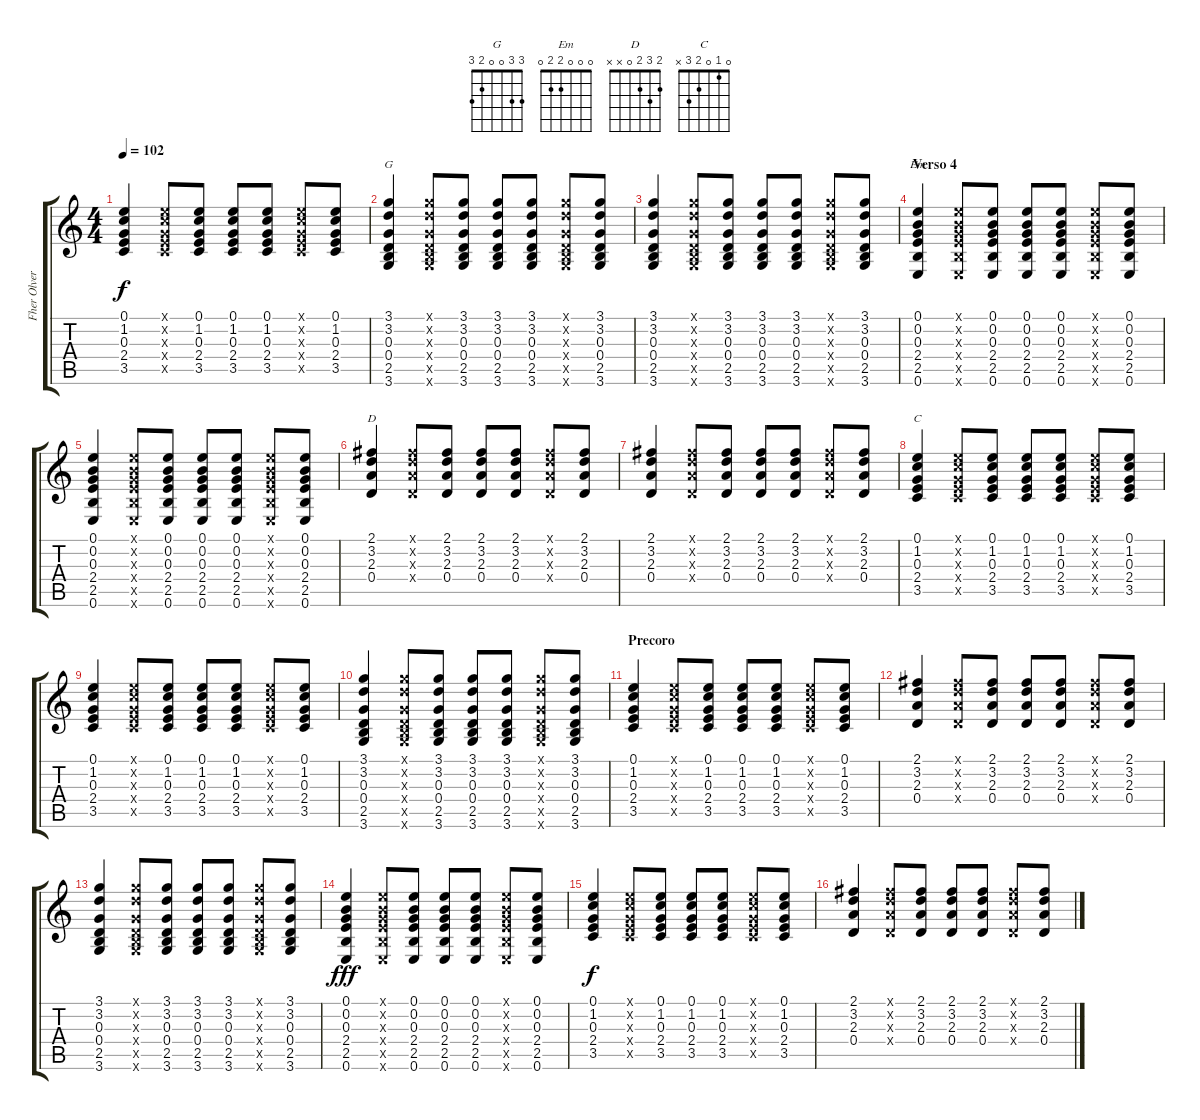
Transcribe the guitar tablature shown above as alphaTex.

\track ("Fher Olvera" "Fher Olver") {instrument acousticguitarnylon}
\staff {score tabs}
\tuning (E4 B3 G3 D3 A2 E2) {hide}
\chord ("G" 3 3 0 0 2 3)
\chord ("Em" 0 0 0 2 2 0)
\chord ("D" 2 3 2 0 x x)
\chord ("C" 0 1 0 2 3 x)
\ts (4 4)
\tempo 102
\clef g2
\ks c
(0.1 1.2 0.3 2.4 3.5).4{dy f} (0.1{x} 1.2{x} 0.3{x} 2.4{x} 3.5{x}).8 (0.1 1.2 0.3 2.4 3.5).8 (0.1 1.2 0.3 2.4 3.5).8 (0.1 1.2 0.3 2.4 3.5).8 (0.1{x} 1.2{x} 0.3{x} 2.4{x} 3.5{x}).8 (0.1 1.2 0.3 2.4 3.5).8 |
(3.1 3.2 0.3 0.4 2.5 3.6).4{ch "G"} (3.1{x} 3.2{x} 0.3{x} 0.4{x} 2.5{x} 3.6{x}).8 (3.1 3.2 0.3 0.4 2.5 3.6).8 (3.1 3.2 0.3 0.4 2.5 3.6).8 (3.1 3.2 0.3 0.4 2.5 3.6).8 (3.1{x} 3.2{x} 0.3{x} 0.4{x} 2.5{x} 3.6{x}).8 (3.1 3.2 0.3 0.4 2.5 3.6).8 |
(3.1 3.2 0.3 0.4 2.5 3.6).4 (3.1{x} 3.2{x} 0.3{x} 0.4{x} 2.5{x} 3.6{x}).8 (3.1 3.2 0.3 0.4 2.5 3.6).8 (3.1 3.2 0.3 0.4 2.5 3.6).8 (3.1 3.2 0.3 0.4 2.5 3.6).8 (3.1{x} 3.2{x} 0.3{x} 0.4{x} 2.5{x} 3.6{x}).8 (3.1 3.2 0.3 0.4 2.5 3.6).8 |
\section ("" "Verso 4")
(0.1 0.2 0.3 2.4 2.5 0.6).4{ch "Em"} (0.1{x} 0.2{x} 0.3{x} 2.4{x} 2.5{x} 0.6{x}).8 (0.1 0.2 0.3 2.4 2.5 0.6).8 (0.1 0.2 0.3 2.4 2.5 0.6).8 (0.1 0.2 0.3 2.4 2.5 0.6).8 (0.1{x} 0.2{x} 0.3{x} 2.4{x} 2.5{x} 0.6{x}).8 (0.1 0.2 0.3 2.4 2.5 0.6).8 |
(0.1 0.2 0.3 2.4 2.5 0.6).4 (0.1{x} 0.2{x} 0.3{x} 2.4{x} 2.5{x} 0.6{x}).8 (0.1 0.2 0.3 2.4 2.5 0.6).8 (0.1 0.2 0.3 2.4 2.5 0.6).8 (0.1 0.2 0.3 2.4 2.5 0.6).8 (0.1{x} 0.2{x} 0.3{x} 2.4{x} 2.5{x} 0.6{x}).8 (0.1 0.2 0.3 2.4 2.5 0.6).8 |
(2.1 3.2 2.3 0.4).4{ch "D"} (2.1{x} 3.2{x} 2.3{x} 0.4{x}).8 (2.1 3.2 2.3 0.4).8 (2.1 3.2 2.3 0.4).8 (2.1 3.2 2.3 0.4).8 (2.1{x} 3.2{x} 2.3{x} 0.4{x}).8 (2.1 3.2 2.3 0.4).8 |
(2.1 3.2 2.3 0.4).4 (2.1{x} 3.2{x} 2.3{x} 0.4{x}).8 (2.1 3.2 2.3 0.4).8 (2.1 3.2 2.3 0.4).8 (2.1 3.2 2.3 0.4).8 (2.1{x} 3.2{x} 2.3{x} 0.4{x}).8 (2.1 3.2 2.3 0.4).8 |
(0.1 1.2 0.3 2.4 3.5).4{ch "C"} (0.1{x} 1.2{x} 0.3{x} 2.4{x} 3.5{x}).8 (0.1 1.2 0.3 2.4 3.5).8 (0.1 1.2 0.3 2.4 3.5).8 (0.1 1.2 0.3 2.4 3.5).8 (0.1{x} 1.2{x} 0.3{x} 2.4{x} 3.5{x}).8 (0.1 1.2 0.3 2.4 3.5).8 |
(0.1 1.2 0.3 2.4 3.5).4 (0.1{x} 1.2{x} 0.3{x} 2.4{x} 3.5{x}).8 (0.1 1.2 0.3 2.4 3.5).8 (0.1 1.2 0.3 2.4 3.5).8 (0.1 1.2 0.3 2.4 3.5).8 (0.1{x} 1.2{x} 0.3{x} 2.4{x} 3.5{x}).8 (0.1 1.2 0.3 2.4 3.5).8 |
(3.1 3.2 0.3 0.4 2.5 3.6).4 (3.1{x} 3.2{x} 0.3{x} 0.4{x} 2.5{x} 3.6{x}).8 (3.1 3.2 0.3 0.4 2.5 3.6).8 (3.1 3.2 0.3 0.4 2.5 3.6).8 (3.1 3.2 0.3 0.4 2.5 3.6).8 (3.1{x} 3.2{x} 0.3{x} 0.4{x} 2.5{x} 3.6{x}).8 (3.1 3.2 0.3 0.4 2.5 3.6).8 |
\section ("" "Precoro")
(0.1 1.2 0.3 2.4 3.5).4 (0.1{x} 1.2{x} 0.3{x} 2.4{x} 3.5{x}).8 (0.1 1.2 0.3 2.4 3.5).8 (0.1 1.2 0.3 2.4 3.5).8 (0.1 1.2 0.3 2.4 3.5).8 (0.1{x} 1.2{x} 0.3{x} 2.4{x} 3.5{x}).8 (0.1 1.2 0.3 2.4 3.5).8 |
(2.1 3.2 2.3 0.4).4 (2.1{x} 3.2{x} 2.3{x} 0.4{x}).8 (2.1 3.2 2.3 0.4).8 (2.1 3.2 2.3 0.4).8 (2.1 3.2 2.3 0.4).8 (2.1{x} 3.2{x} 2.3{x} 0.4{x}).8 (2.1 3.2 2.3 0.4).8 |
(3.1 3.2 0.3 0.4 2.5 3.6).4 (3.1{x} 3.2{x} 0.3{x} 0.4{x} 2.5{x} 3.6{x}).8 (3.1 3.2 0.3 0.4 2.5 3.6).8 (3.1 3.2 0.3 0.4 2.5 3.6).8 (3.1 3.2 0.3 0.4 2.5 3.6).8 (3.1{x} 3.2{x} 0.3{x} 0.4{x} 2.5{x} 3.6{x}).8 (3.1 3.2 0.3 0.4 2.5 3.6).8 |
(0.1 0.2 0.3 2.4 2.5 0.6).4{dy fff} (0.1{x} 0.2{x} 0.3{x} 2.4{x} 2.5{x} 0.6{x}).8 (0.1 0.2 0.3 2.4 2.5 0.6).8 (0.1 0.2 0.3 2.4 2.5 0.6).8 (0.1 0.2 0.3 2.4 2.5 0.6).8 (0.1{x} 0.2{x} 0.3{x} 2.4{x} 2.5{x} 0.6{x}).8 (0.1 0.2 0.3 2.4 2.5 0.6).8 |
(0.1 1.2 0.3 2.4 3.5).4{dy f} (0.1{x} 1.2{x} 0.3{x} 2.4{x} 3.5{x}).8 (0.1 1.2 0.3 2.4 3.5).8 (0.1 1.2 0.3 2.4 3.5).8 (0.1 1.2 0.3 2.4 3.5).8 (0.1{x} 1.2{x} 0.3{x} 2.4{x} 3.5{x}).8 (0.1 1.2 0.3 2.4 3.5).8 |
(2.1 3.2 2.3 0.4).4 (2.1{x} 3.2{x} 2.3{x} 0.4{x}).8 (2.1 3.2 2.3 0.4).8 (2.1 3.2 2.3 0.4).8 (2.1 3.2 2.3 0.4).8 (2.1{x} 3.2{x} 2.3{x} 0.4{x}).8 (2.1 3.2 2.3 0.4).8
